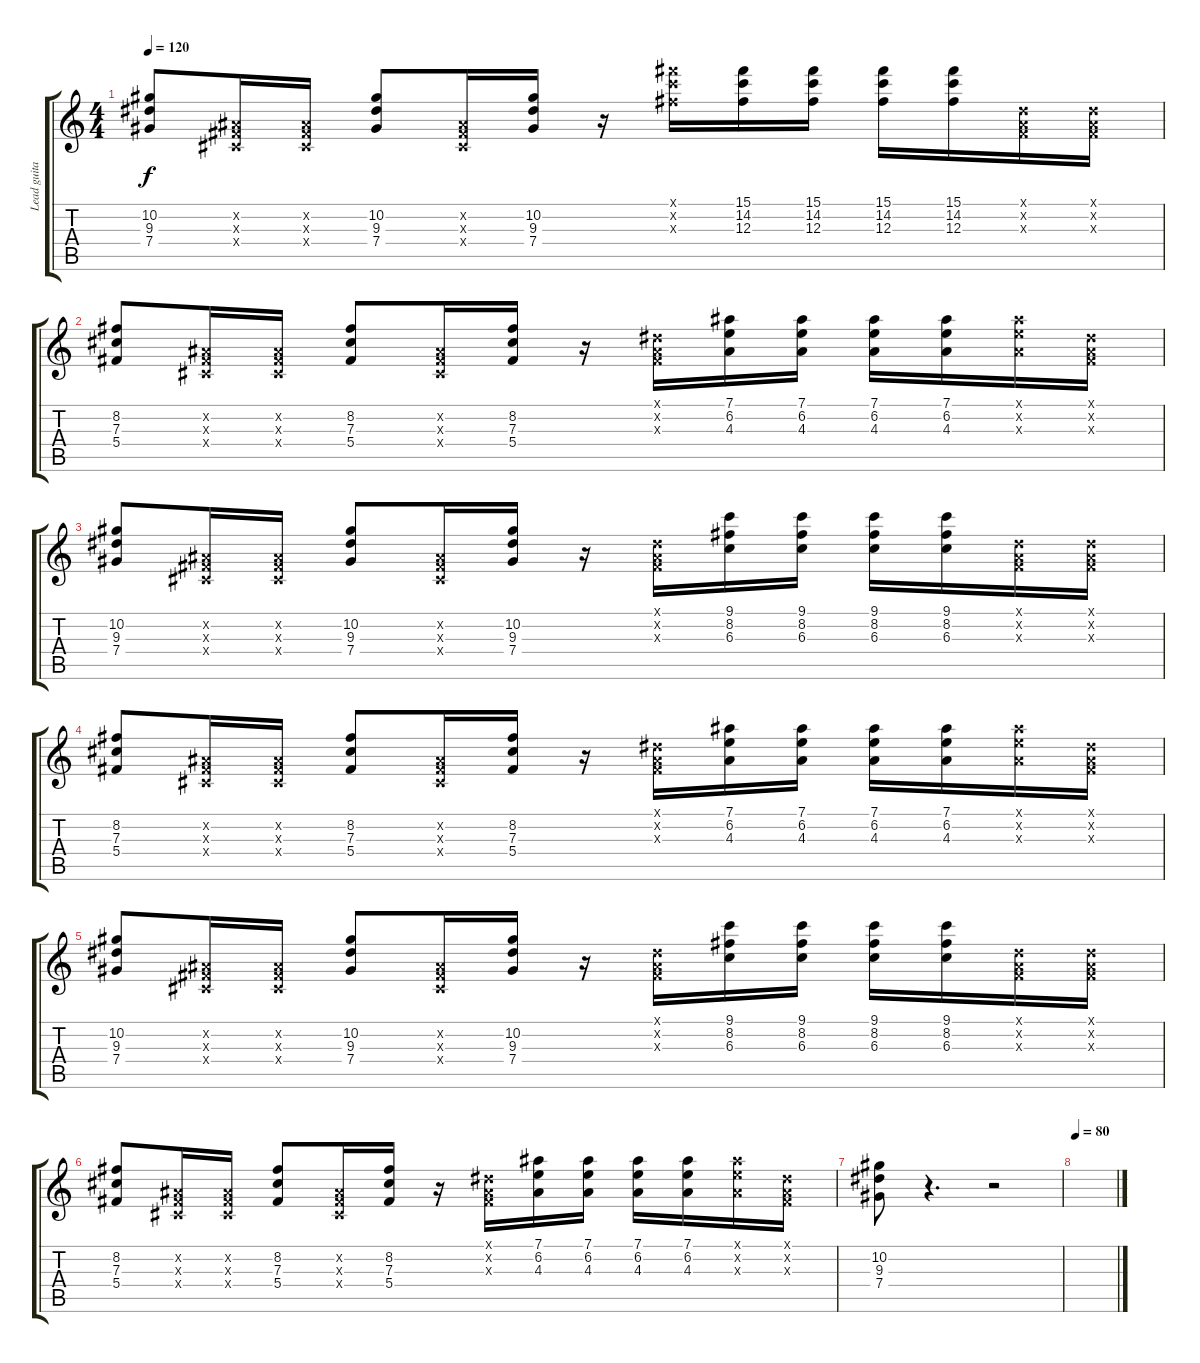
\track ("Lead guitar" "Lead guita") {instrument electricguitarclean}
\staff {score tabs}
\tuning (Eb4 Bb3 Gb3 Db3 Ab2 Eb2) {hide}
\ts (4 4)
\tempo 120
\clef g2
\ks c
(10.2 9.3 7.4).8{dy f} (0.2{x} 0.3{x} 0.4{x}).16 (0.2{x} 0.3{x} 0.4{x}).16 (10.2 9.3 7.4).8 (0.2{x} 0.3{x} 0.4{x}).16 (10.2 9.3 7.4).16 r.16 (15.1{x} 14.2{x} 12.3{x}).16 (15.1 14.2 12.3).16 (15.1 14.2 12.3).16 (15.1 14.2 12.3).16 (15.1 14.2 12.3).16 (0.1{x} 0.2{x} 0.3{x}).16 (0.1{x} 0.2{x} 0.3{x}).16 |
(8.2 7.3 5.4).8 (0.2{x} 0.3{x} 0.4{x}).16 (0.2{x} 0.3{x} 0.4{x}).16 (8.2 7.3 5.4).8 (0.2{x} 0.3{x} 0.4{x}).16 (8.2 7.3 5.4).16 r.16 (0.1{x} 0.2{x} 0.3{x}).16 (7.1 6.2 4.3).16 (7.1 6.2 4.3).16 (7.1 6.2 4.3).16 (7.1 6.2 4.3).16 (7.1{x} 6.2{x} 4.3{x}).16 (0.1{x} 0.2{x} 0.3{x}).16 |
(10.2 9.3 7.4).8 (0.2{x} 0.3{x} 0.4{x}).16 (0.2{x} 0.3{x} 0.4{x}).16 (10.2 9.3 7.4).8 (0.2{x} 0.3{x} 0.4{x}).16 (10.2 9.3 7.4).16 r.16 (0.1{x} 0.2{x} 0.3{x}).16 (9.1 8.2 6.3).16 (9.1 8.2 6.3).16 (9.1 8.2 6.3).16 (9.1 8.2 6.3).16 (0.1{x} 0.2{x} 0.3{x}).16 (0.1{x} 0.2{x} 0.3{x}).16 |
(8.2 7.3 5.4).8 (0.2{x} 0.3{x} 0.4{x}).16 (0.2{x} 0.3{x} 0.4{x}).16 (8.2 7.3 5.4).8 (0.2{x} 0.3{x} 0.4{x}).16 (8.2 7.3 5.4).16 r.16 (0.1{x} 0.2{x} 0.3{x}).16 (7.1 6.2 4.3).16 (7.1 6.2 4.3).16 (7.1 6.2 4.3).16 (7.1 6.2 4.3).16 (7.1{x} 6.2{x} 4.3{x}).16 (0.1{x} 0.2{x} 0.3{x}).16 |
(10.2 9.3 7.4).8 (0.2{x} 0.3{x} 0.4{x}).16 (0.2{x} 0.3{x} 0.4{x}).16 (10.2 9.3 7.4).8 (0.2{x} 0.3{x} 0.4{x}).16 (10.2 9.3 7.4).16 r.16 (0.1{x} 0.2{x} 0.3{x}).16 (9.1 8.2 6.3).16 (9.1 8.2 6.3).16 (9.1 8.2 6.3).16 (9.1 8.2 6.3).16 (0.1{x} 0.2{x} 0.3{x}).16 (0.1{x} 0.2{x} 0.3{x}).16 |
(8.2 7.3 5.4).8 (0.2{x} 0.3{x} 0.4{x}).16 (0.2{x} 0.3{x} 0.4{x}).16 (8.2 7.3 5.4).8 (0.2{x} 0.3{x} 0.4{x}).16 (8.2 7.3 5.4).16 r.16 (0.1{x} 0.2{x} 0.3{x}).16 (7.1 6.2 4.3).16 (7.1 6.2 4.3).16 (7.1 6.2 4.3).16 (7.1 6.2 4.3).16 (7.1{x} 6.2{x} 4.3{x}).16 (0.1{x} 0.2{x} 0.3{x}).16 |
(10.2 9.3 7.4).8 r.4{d} r.2 |
\tempo 80
